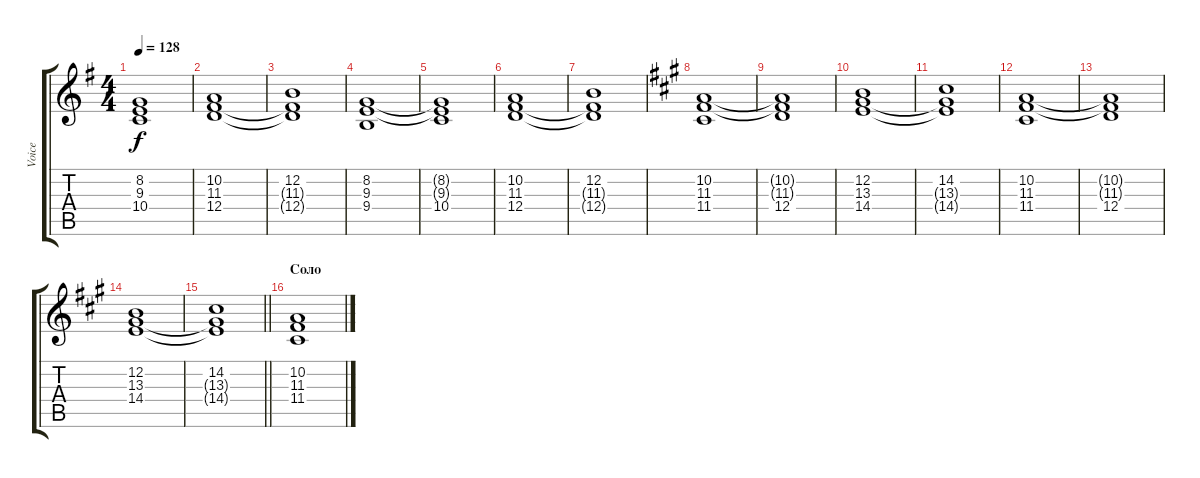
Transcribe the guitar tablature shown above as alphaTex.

\track ("Voice" "Voice") {instrument synthvoice}
\staff {score tabs}
\tuning (E4 B3 G3 D3 A2 E2) {hide}
\ts (4 4)
\tempo 128
\clef g2
\ks eminor
(8.2{t} 9.3{t} 10.4).1{dy f} |
(10.2 11.3 12.4).1 |
(12.2 11.3{t} 12.4{t}).1 |
(8.2 9.3 9.4).1 |
(8.2{t} 9.3{t} 10.4).1 |
(10.2 11.3 12.4).1 |
(12.2 11.3{t} 12.4{t}).1 |
\ks f#minor
(10.2 11.3 11.4).1 |
(10.2{t} 11.3{t} 12.4).1 |
(12.2 13.3 14.4).1 |
(14.2 13.3{t} 14.4{t}).1 |
(10.2 11.3 11.4).1 |
(10.2{t} 11.3{t} 12.4).1 |
(12.2 13.3 14.4).1 |
\barLineRight lightlight
(14.2 13.3{t} 14.4{t}).1 |
\section ("" "Соло")
(10.2 11.3 11.4).1
